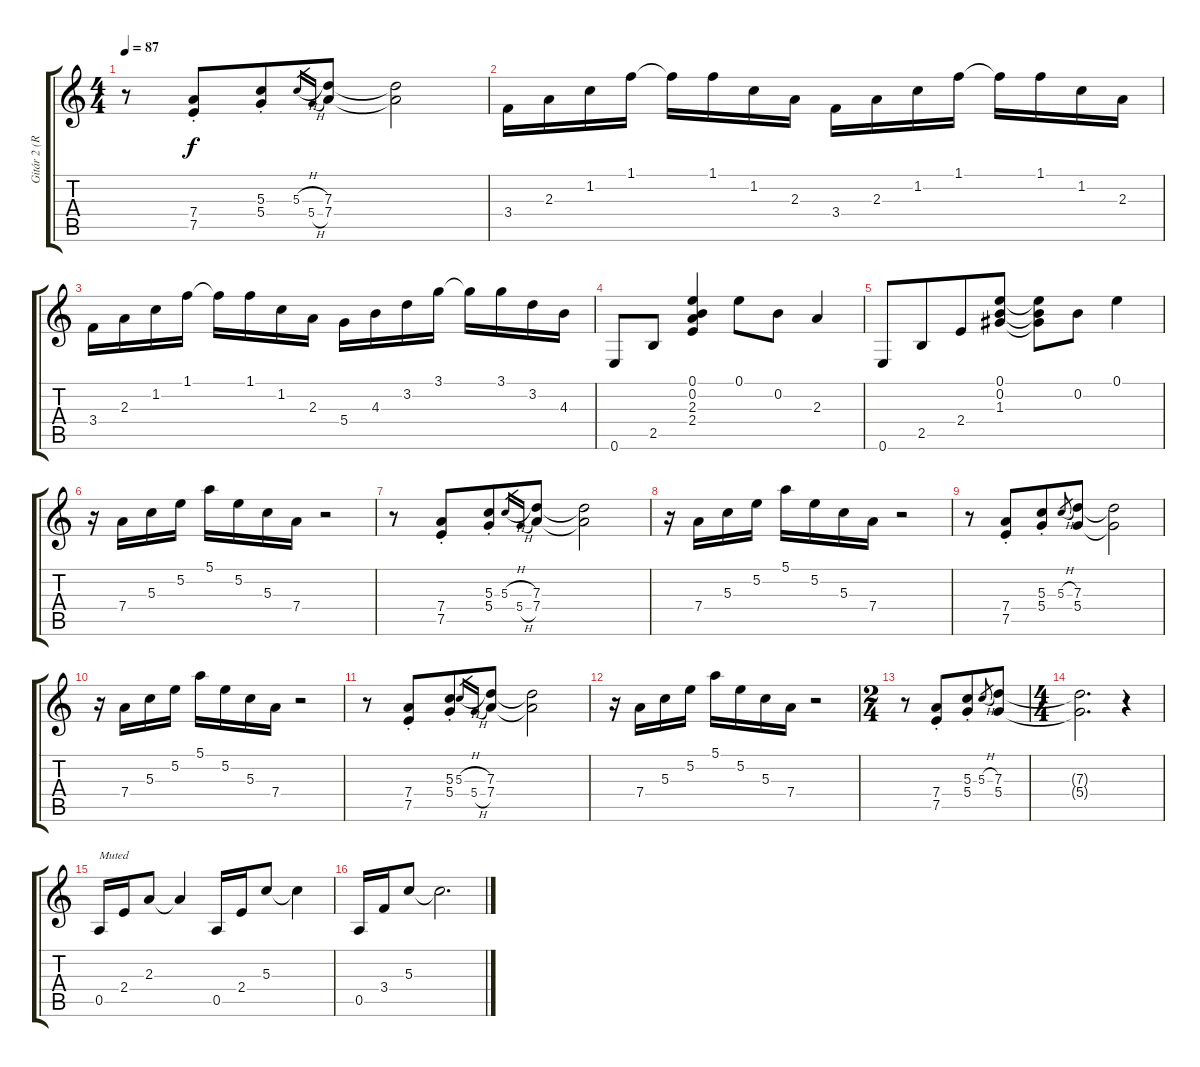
\track ("Gitár 2 (Ritchie Blackmore)" "Gitár 2 (R") {instrument distortionguitar}
\staff {score tabs}
\tuning (E4 B3 G3 D3 A2 E2) {hide}
\ts (4 4)
\tempo 87
\clef g2
\ks c
r.8{dy f} (7.4{st} 7.5{st}).8{beam merge} (5.3{st} 5.4{st}).8 5.3{h}.16{gr} 5.4{h}.16{gr} (7.3 7.4).8 (7.3{t} 7.4{t}).2 |
3.4.16 2.3.16 1.2.16 1.1.16 1.1{t}.16 1.1.16 1.2.16 2.3.16 3.4.16 2.3.16 1.2.16 1.1.16 1.1{t}.16 1.1.16 1.2.16 2.3.16 |
3.4.16 2.3.16 1.2.16 1.1.16 1.1{t}.16 1.1.16 1.2.16 2.3.16 5.4.16 4.3.16 3.2.16 3.1.16 3.1{t}.16 3.1.16 3.2.16 4.3.16 |
0.6.8 2.5.8 (0.1 0.2 2.3 2.4).4 0.1.8 0.2.8 2.3.4 |
0.6.8 2.5.8{beam merge} 2.4.8 (0.1 0.2 1.3).8 (0.1{t} 0.2{t} 1.3{t}).8 0.2.8 0.1.4 |
r.16 7.4.16 5.3.16 5.2.16 5.1.16 5.2.16 5.3.16 7.4.16 r.2 |
r.8 (7.4{st} 7.5{st}).8{beam merge} (5.3{st} 5.4{st}).8 5.3{h}.16{gr} 5.4{h}.16{gr} (7.3 7.4).8 (7.3{t} 7.4{t}).2 |
r.16 7.4.16 5.3.16 5.2.16 5.1.16 5.2.16 5.3.16 7.4.16 r.2 |
r.8 (7.4{st} 7.5{st}).8{beam merge} (5.3{st} 5.4{st}).8 5.3{h}.8{gr} (7.3 5.4).8 (7.3{t} 5.4{t}).2 |
r.16 7.4.16 5.3.16 5.2.16 5.1.16 5.2.16 5.3.16 7.4.16 r.2 |
r.8 (7.4{st} 7.5{st}).8{beam merge} (5.3{st} 5.4{st}).8 5.3{h}.16{gr} 5.4{h}.16{gr} (7.3 7.4).8 (7.3{t} 7.4{t}).2 |
r.16 7.4.16 5.3.16 5.2.16 5.1.16 5.2.16 5.3.16 7.4.16 r.2 |
\ts (2 4)
r.8 (7.4{st} 7.5{st}).8{beam merge} (5.3{st} 5.4{st}).8 5.3{h}.8{gr} (7.3 5.4).8 |
\ts (4 4)
(7.3{t} 5.4{t}).2{d} r.4 |
0.5.16{txt "Muted" instrument electricguitarmuted} 2.4.16 2.3.8 2.3{t}.4 0.5.16 2.4.16 5.3.8 5.3{t}.4 |
0.5.16 3.4.16 5.3.8 5.3{t}.2{d}
